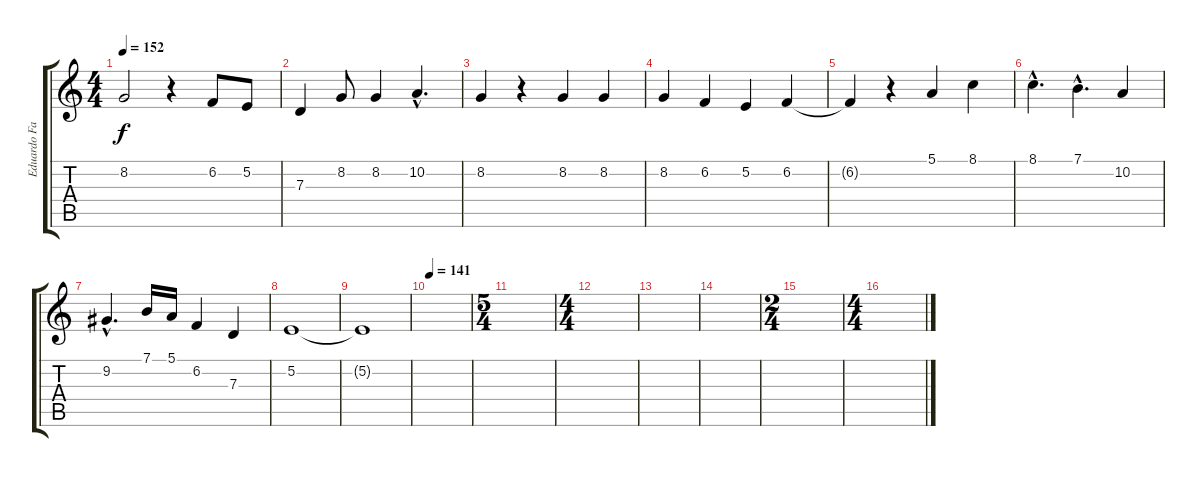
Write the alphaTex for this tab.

\track ("Eduardo Falaschi" "Eduardo Fa") {instrument lead6voice}
\staff {score tabs}
\tuning (E4 B3 G3 D3 A2 E2) {hide}
\ts (4 4)
\tempo 152
\clef g2
\ks c
8.2.2{dy f} r.4 6.2.8 5.2.8 |
7.3.4 8.2.8 8.2.4 10.2{hac}.4{d} |
8.2.4 r.4 8.2.4 8.2.4 |
8.2.4 6.2.4 5.2.4 6.2.4 |
6.2{t}.4 r.4 5.1.4 8.1.4 |
8.1{hac}.4{d} 7.1{hac}.4{d} 10.2.4 |
9.2{hac}.4{d} 7.1.16 5.1.16 6.2.4 7.3.4 |
5.2.1 |
5.2{t}.1 |
\tempo 141
|
\ts (5 4)
|
\ts (4 4)
|
|
|
\ts (2 4)
|
\ts (4 4)
